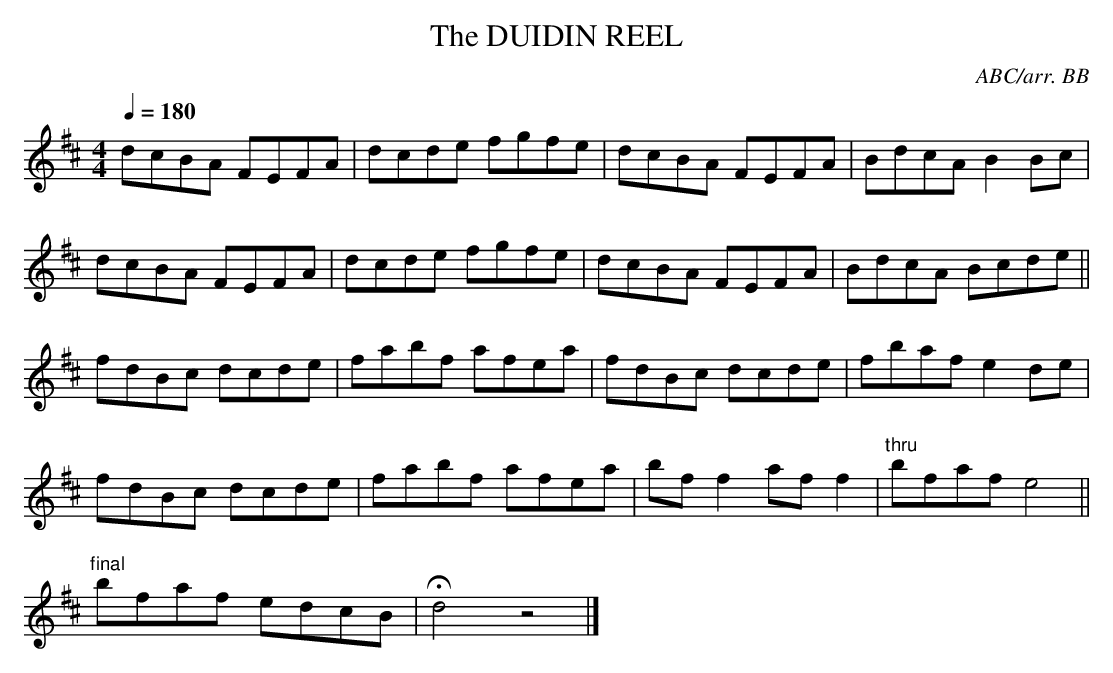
X:1
T:DUIDIN REEL, The
C:ABC/arr. BB
Q:1/4=180
M:4/4
L:1/8
K:D
dcBA FEFA|dcde fgfe|dcBA FEFA|BdcA B2 Bc|
dcBA FEFA|dcde fgfe|dcBA FEFA|BdcA Bcde||
fdBc dcde|fabf afea|fdBc dcde|fbaf e2 de|
fdBc dcde|fabf afea|bf f2 af f2|"thru"bfaf e4||
"final"bfaf edcB|Hd4z4|]
